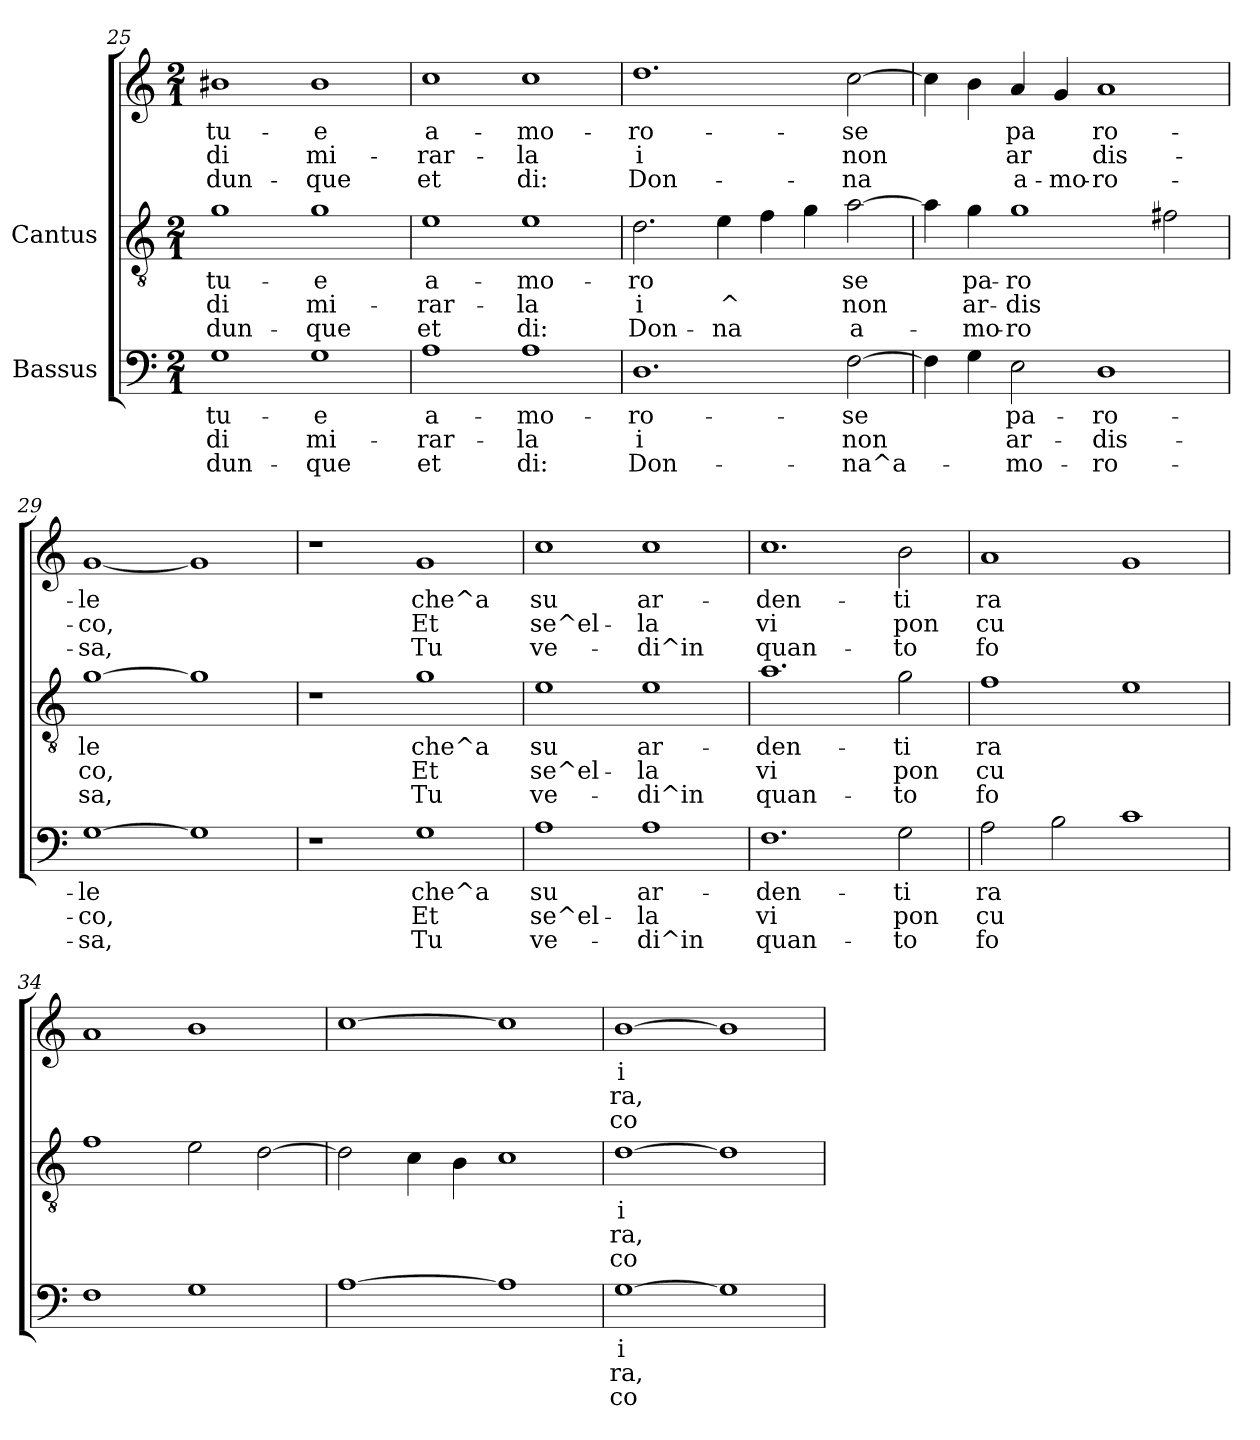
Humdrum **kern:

**kern	**text	**text	**text	**kern	**text	**text	**text	**kern	**text	**text	**text
*part2	*part2	*part2	*part2	*part1	*part1	*part1	*part1	*part1	*part1	*part1	*part1
*staff3	*staff3	*staff3	*staff3	*staff2	*staff2	*staff2	*staff2	*staff1	*staff1	*staff1	*staff1
*I"Bassus	*	*	*	*I"Cantus	*	*	*	*	*	*	*
!!LO:LB:g=z
*clefF4	*	*	*	*clefGv2	*	*	*	*clefG2	*	*	*
*M2/1	*	*	*	*M2/1	*	*	*	*M2/1	*	*	*
=25	=25	=25	=25	=25	=25	=25	=25	=25	=25	=25	=25
!	!LO:LY:b:cj	!LO:LY:b:cj	!LO:LY:b:cj	!	!LO:LY:b:cj	!LO:LY:b:cj	!LO:LY:b:cj	!	!LO:LY:b:cj	!LO:LY:b:cj	!LO:LY:b:cj
1G	-tu-	-di	dun-	1g	tu-	-di	dun-	1b#X	-tu-	-di	dun-
!	!LO:LY:b:cj	!LO:LY:b:cj	!LO:LY:b:cj	!	!LO:LY:b:cj	!LO:LY:b:cj	!LO:LY:b:cj	!	!LO:LY:b:cj	!LO:LY:b:cj	!LO:LY:b:cj
1G	-e	mi-	-que	1g	-e	mi-	-que	1b#	-e	mi-	-que
=26	=26	=26	=26	=26	=26	=26	=26	=26	=26	=26	=26
!	!LO:LY:b:cj	!LO:LY:b:cj	!LO:LY:b:cj	!	!LO:LY:b:cj	!LO:LY:b:cj	!LO:LY:b:cj	!	!LO:LY:b:cj	!LO:LY:b:cj	!LO:LY:b:cj
1A	a-	-rar-	-et	1e	a-	-rar-	-et	1cc	a-	-rar-	-et
!	!LO:LY:b:cj	!LO:LY:b:cj	!LO:LY:b:cj	!	!LO:LY:b:cj	!LO:LY:b:cj	!LO:LY:b:cj	!	!LO:LY:b:cj	!LO:LY:b:cj	!LO:LY:b:cj
1A	mo-	-la	di:	1e	mo-	-la	di:	1cc	mo-	-la	di:
=27	=27	=27	=27	=27	=27	=27	=27	=27	=27	=27	=27
!	!LO:LY:b:cj	!LO:LY:b:cj	!LO:LY:b:cj	!	!LO:LY:b:cj	!LO:LY:b:cj	!LO:LY:b:cj	!	!LO:LY:b:cj	!LO:LY:b:cj	!LO:LY:b:cj
1.D	ro-	-i	Don-	2.d\	ro	i	Don-	1.dd	ro-	-i	Don-
!	!	!	!	!	!LO:LY:b:cj	!LO:LY:b:cj	!LO:LY:b:cj	!	!	!	!
.	.	.	.	4e\	--	-^	na	.	.	.	.
!	!	!	!	!	!LO:LY:b:cj	!LO:LY:b:cj	!LO:LY:b:cj	!	!	!	!
.	.	.	.	4f\	.	.	.	.	.	.	.
!	!	!	!	!	!LO:LY:b:cj	!LO:LY:b:cj	!LO:LY:b:cj	!	!	!	!
.	.	.	.	4g\	.	.	.	.	.	.	.
!	!LO:LY:b:cj	!LO:LY:b:cj	!LO:LY:b:cj	!	!LO:LY:b:cj	!LO:LY:b:cj	!LO:LY:b:cj	!	!LO:LY:b:cj	!LO:LY:b:cj	!LO:LY:b:cj
[>2F\	-se	non	na^a-	[>2a\	se	non	a-	[>2cc\	-se	non	na
=28	=28	=28	=28	=28	=28	=28	=28	=28	=28	=28	=28
!	!LO:LY:b:cj	!LO:LY:b:cj	!LO:LY:b:cj	!	!LO:LY:b:cj	!LO:LY:b:cj	!LO:LY:b:cj	!	!LO:LY:b:cj	!LO:LY:b:cj	!LO:LY:b:cj
4F\]	-	.	.	4a\]	-	.	.	4cc\]	-	.	.
!	!LO:LY:b:cj	!LO:LY:b:cj	!LO:LY:b:cj	!	!LO:LY:b:cj	!LO:LY:b:cj	!LO:LY:b:cj	!	!LO:LY:b:cj	!LO:LY:b:cj	!LO:LY:b:cj
4G\	.	.	.	4g\	pa-	-ar-	-mo-	4b\	.	.	.
!	!LO:LY:b:cj	!LO:LY:b:cj	!LO:LY:b:cj	!	!LO:LY:b:cj	!LO:LY:b:cj	!LO:LY:b:cj	!	!LO:LY:b:cj	!LO:LY:b:cj	!LO:LY:b:cj
2E\	pa-	-ar-	-mo-	1g	-ro-	-dis-	-ro-	4a/	pa	ar	a-
!	!	!	!	!	!	!	!	!	!LO:LY:b:cj	!LO:LY:b:cj	!LO:LY:b:cj
.	.	.	.	.	.	.	.	4g/	--	--	-mo-
!	!LO:LY:b:cj	!LO:LY:b:cj	!LO:LY:b:cj	!	!	!	!	!	!LO:LY:b:cj	!LO:LY:b:cj	!LO:LY:b:cj
1D	-ro-	-dis-	-ro-	.	.	.	.	1a	-ro-	-dis-	-ro-
!	!	!	!	!	!LO:LY:b:cj	!LO:LY:b:cj	!LO:LY:b:cj	!	!	!	!
.	.	.	.	2f#X\	--	--	--	.	.	.	.
=29	=29	=29	=29	=29	=29	=29	=29	=29	=29	=29	=29
!	!LO:LY:b:cj	!LO:LY:b:cj	!LO:LY:b:cj	!	!LO:LY:b:cj	!LO:LY:b:cj	!LO:LY:b:cj	!	!LO:LY:b:cj	!LO:LY:b:cj	!LO:LY:b:cj
[>1G	-le	co,	sa,	[>1g	le	co,	sa,	[<1g	-le	co,	sa,
!	!LO:LY:b:cj	!LO:LY:b:cj	!LO:LY:b:cj	!	!LO:LY:b:cj	!LO:LY:b:cj	!LO:LY:b:cj	!	!LO:LY:b:cj	!LO:LY:b:cj	!LO:LY:b:cj
1G]	.	.	.	1g]	.	.	.	1g]	.	.	.
!!LO:PB:g=z
=30	=30	=30	=30	=30	=30	=30	=30	=30	=30	=30	=30
1r	.	.	.	1r	.	.	.	1r	.	.	.
!	!LO:LY:b:cj	!LO:LY:b:cj	!LO:LY:b:cj	!	!LO:LY:b:cj	!LO:LY:b:cj	!LO:LY:b:cj	!	!LO:LY:b:cj	!LO:LY:b:cj	!LO:LY:b:cj
1G	che^a	Et	Tu	1g	che^a	Et	Tu	1g	che^a	Et	Tu
=31	=31	=31	=31	=31	=31	=31	=31	=31	=31	=31	=31
!	!LO:LY:b:cj	!LO:LY:b:cj	!LO:LY:b:cj	!	!LO:LY:b:cj	!LO:LY:b:cj	!LO:LY:b:cj	!	!LO:LY:b:cj	!LO:LY:b:cj	!LO:LY:b:cj
1A	su	se^el-	-ve-	1e	su	se^el-	-ve-	1cc	su	se^el-	-ve-
!	!LO:LY:b:cj	!LO:LY:b:cj	!LO:LY:b:cj	!	!LO:LY:b:cj	!LO:LY:b:cj	!LO:LY:b:cj	!	!LO:LY:b:cj	!LO:LY:b:cj	!LO:LY:b:cj
1A	-ar-	-la	di^in	1e	-ar-	-la	di^in	1cc	-ar-	-la	di^in
=32	=32	=32	=32	=32	=32	=32	=32	=32	=32	=32	=32
!	!LO:LY:b:cj	!LO:LY:b:cj	!LO:LY:b:cj	!	!LO:LY:b:cj	!LO:LY:b:cj	!LO:LY:b:cj	!	!LO:LY:b:cj	!LO:LY:b:cj	!LO:LY:b:cj
1.F	den-	-vi	quan-	1.a	den-	-vi	quan-	1.cc	den-	-vi	quan-
!	!LO:LY:b:cj	!LO:LY:b:cj	!LO:LY:b:cj	!	!LO:LY:b:cj	!LO:LY:b:cj	!LO:LY:b:cj	!	!LO:LY:b:cj	!LO:LY:b:cj	!LO:LY:b:cj
2G\	-ti	pon	to	2g\	-ti	pon	to	2b\	-ti	pon	to
=33	=33	=33	=33	=33	=33	=33	=33	=33	=33	=33	=33
!	!LO:LY:b:cj	!LO:LY:b:cj	!LO:LY:b:cj	!	!LO:LY:b:cj	!LO:LY:b:cj	!LO:LY:b:cj	!	!LO:LY:b:cj	!LO:LY:b:cj	!LO:LY:b:cj
2A\	ra-	-cu-	-fo-	1f	-ra-	-cu-	-fo-	1a	ra-	-cu-	-fo-
!	!LO:LY:b:cj	!LO:LY:b:cj	!LO:LY:b:cj	!	!	!	!	!	!	!	!
2B\	--	--	--	.	.	.	.	.	.	.	.
!	!LO:LY:b:cj	!LO:LY:b:cj	!LO:LY:b:cj	!	!LO:LY:b:cj	!LO:LY:b:cj	!LO:LY:b:cj	!	!LO:LY:b:cj	!LO:LY:b:cj	!LO:LY:b:cj
1c	--	--	--	1e	--	--	--	1g	--	--	--
=34	=34	=34	=34	=34	=34	=34	=34	=34	=34	=34	=34
1F	.	.	.	1f	.	.	.	1a	.	.	.
1G	.	.	.	2e\	.	.	.	1b	.	.	.
.	.	.	.	[>2d\	.	.	.	.	.	.	.
!!LO:LB:g=z
=35	=35	=35	=35	=35	=35	=35	=35	=35	=35	=35	=35
[>1A	.	.	.	2d\]	.	.	.	[<1cc	.	.	.
.	.	.	.	4c\	.	.	.	.	.	.	.
.	.	.	.	4B\	.	.	.	.	.	.	.
1A]	.	.	.	1c	.	.	.	1cc]	.	.	.
=36	=36	=36	=36	=36	=36	=36	=36	=36	=36	=36	=36
!	!LO:LY:b:cj	!LO:LY:b:cj	!LO:LY:b:cj	!	!LO:LY:b:cj	!LO:LY:b:cj	!LO:LY:b:cj	!	!LO:LY:b:cj	!LO:LY:b:cj	!LO:LY:b:cj
[>1G	-i	ra,	co	[>1d	i	ra,	co	[<1b	-i	ra,	co
!	!LO:LY:b:cj	!LO:LY:b:cj	!LO:LY:b:cj	!	!LO:LY:b:cj	!LO:LY:b:cj	!LO:LY:b:cj	!	!LO:LY:b:cj	!LO:LY:b:cj	!LO:LY:b:cj
1G]	.	.	.	1d]	.	.	.	1b]	.	.	.
=	=	=	=	=	=	=	=	=	=	=	=
*-	*-	*-	*-	*-	*-	*-	*-	*-	*-	*-	*-
